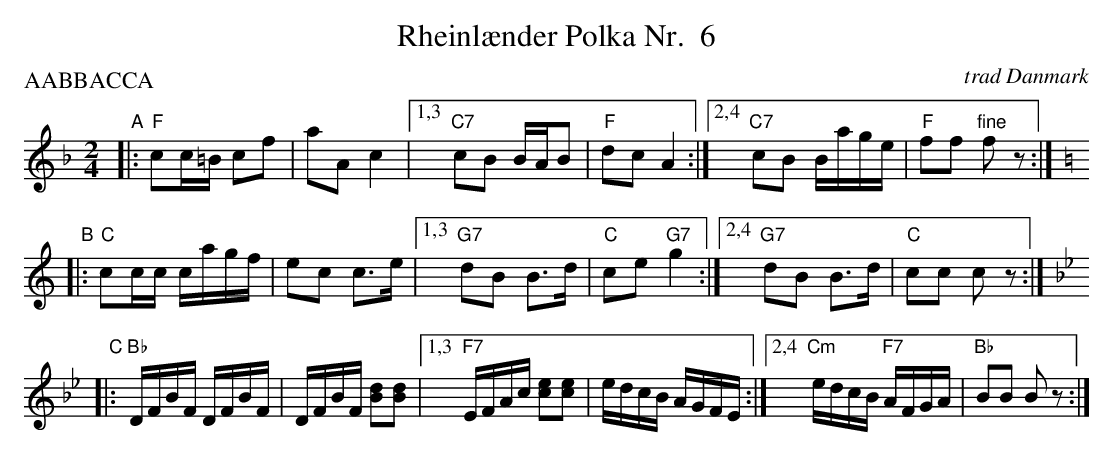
X:1
T: Rheinl\aender Polka Nr.  6
O: trad Danmark
P: AABBACCA
M: 2/4
L: 1/16
K: F
"A"\
|: "F"c2c=B c2f2 | a2A2 c4 |1,3 "C7"c2B2 BAB2 | "F"d2c2 A4 \
                          :|2,4 "C7"c2B2 Bage | "F"f2f2 "fine"f2z2 :|
K: C
"B"\
|: "C"c2cc cagf | e2c2 kc3e |1,3 "G7"d2B2 kB3d | "C"c2e2 "G7"kg4 \
                           :|2,4 "G7"d2B2 kB3d | "C"c2c2 c2z2 :|
K: Bb
"C"\
|: "Bb"DFBF DFBF | DFBF [d2B2][d2B2] |1,3 "F7"EFAc [e2c2][e2c2] | edcB AGFE \
                                    :|2,4 "Cm"edcB "F7"AFGA | "Bb"B2B2 B2z2 :|
